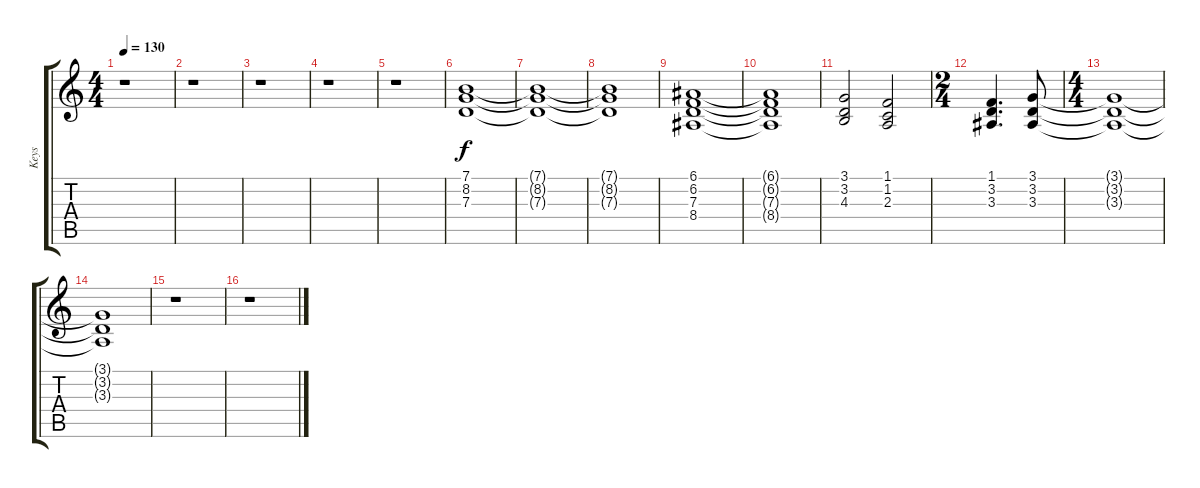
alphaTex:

\track ("Keys" "Keys") {instrument synthstrings2}
\staff {score tabs}
\tuning (E4 B3 G3 D3 A2 E2) {hide}
\ts (4 4)
\tempo 130
\clef g2
\ks c
r.1{dy f} |
r.1 |
r.1 |
r.1 |
r.1 |
(7.1 8.2 7.3).1{volume 8 instrument flute} |
(7.1{t} 8.2{t} 7.3{t}).1 |
(7.1{t} 8.2{t} 7.3{t}).1 |
(6.1 6.2 7.3 8.4).1 |
(6.1{t} 6.2{t} 7.3{t} 8.4{t}).1 |
(3.1 3.2 4.3).2 (1.1 1.2 2.3).2 |
\ts (2 4)
(1.1 3.2 3.3).4{d} (3.1 3.2 3.3).8 |
\ts (4 4)
(3.1{t} 3.2{t} 3.3{t}).1 |
(3.1{t} 3.2{t} 3.3{t}).1 |
r.1{instrument synthstrings2} |
r.1
